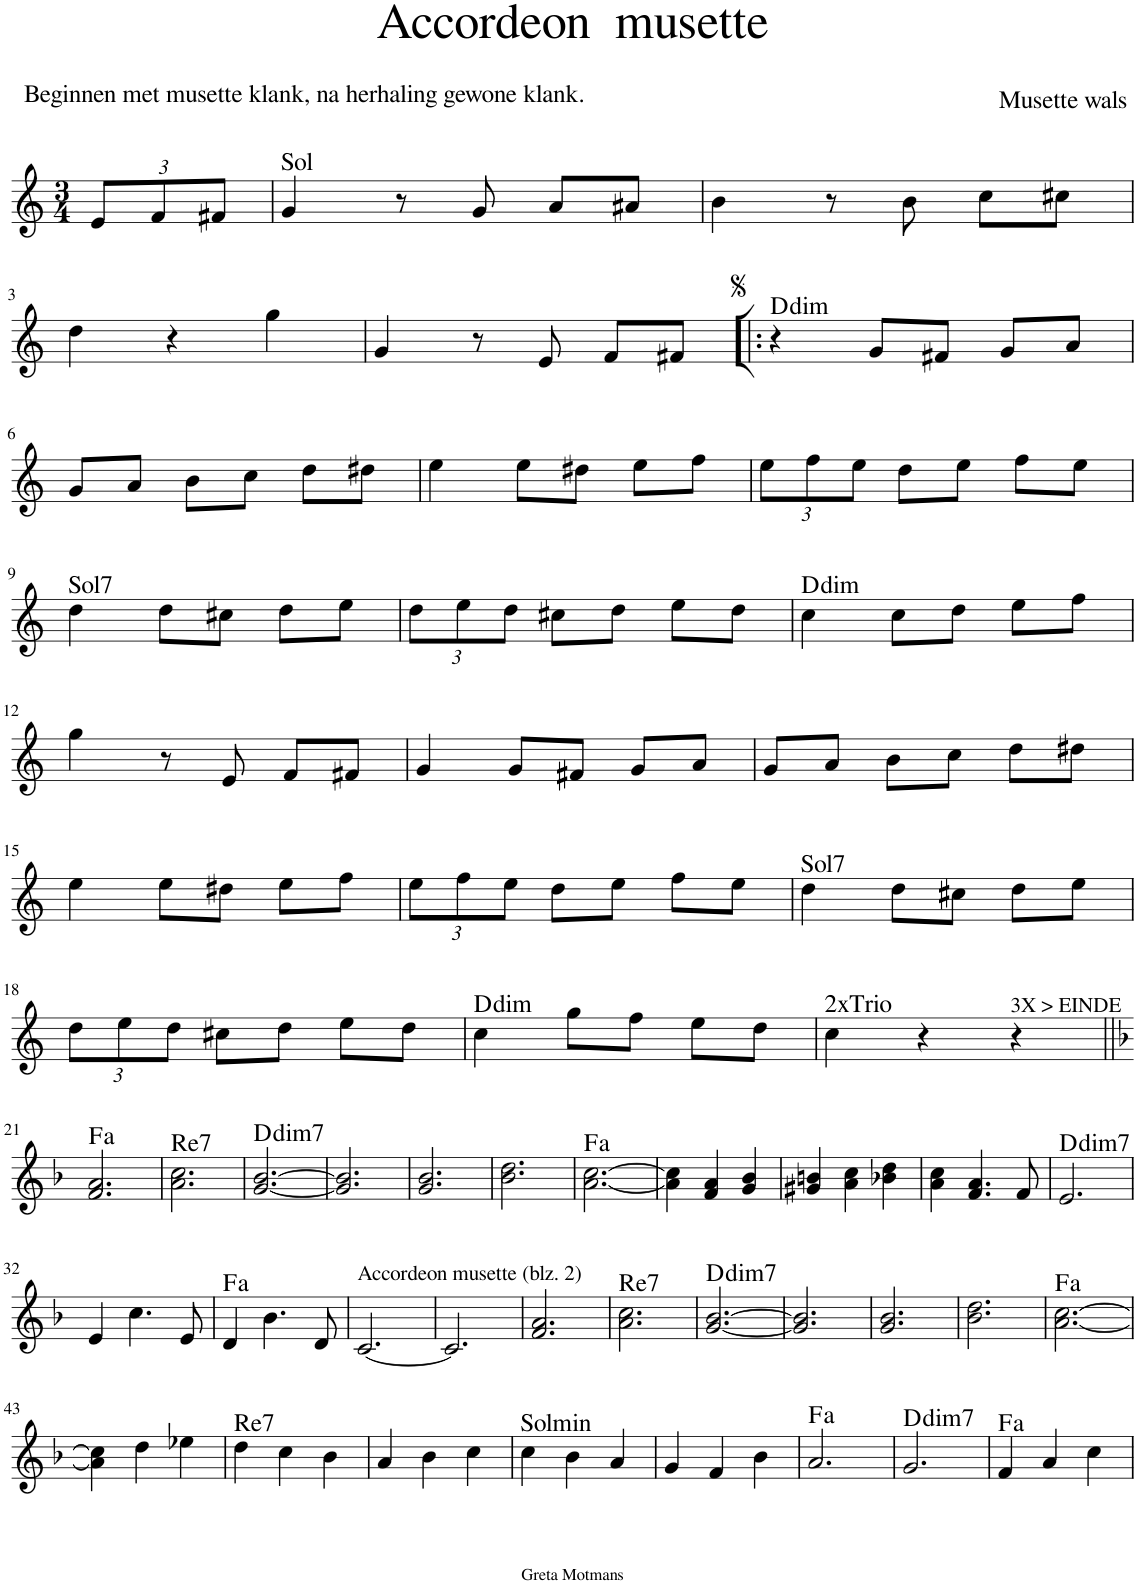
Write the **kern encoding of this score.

**kern	**harte
*part1	*part1
*staff1	*
*I"Accordion	*
*I'Acc	*
*clefG2	*
*k[]	*
*M3/4	*
*Xbrackettup	*
=	=
12e/L	.
12f/	.
12f#X/J	.
=1	=1
!	!LO:H:kt=Sol
4g/	N
8r	.
8g/	.
8a/L	.
8a#X/J	.
=2	=2
4b\	.
8r	.
8b\	.
8cc\L	.
8cc#X\J	.
!!LO:LB:g=z
=3	=3
4dd\	.
4r	.
4gg\	.
=4	=4
4g/	.
8r	.
8e/	.
8f/L	.
8f#X/J	.
=5!|:	=5!|:
!	!LO:H:kt=dim
4r	D:dim
8g/L	.
8f#X/J	.
8g/L	.
8a/J	.
!!LO:LB:g=z
=6	=6
8g/L	.
8a/J	.
8b\L	.
8cc\J	.
8dd\L	.
8dd#X\J	.
=7	=7
4ee\	.
8ee\L	.
8dd#X\J	.
8ee\L	.
8ff\J	.
=8	=8
12ee\L	.
12ff\	.
12ee\J	.
8dd\L	.
8ee\J	.
8ff\L	.
8ee\J	.
!!LO:LB:g=z
=9	=9
!	!LO:H:kt=Sol7
4dd\	N
8dd\L	.
8cc#X\J	.
8dd\L	.
8ee\J	.
=10	=10
12dd\L	.
12ee\	.
12dd\J	.
8cc#X\L	.
8dd\J	.
8ee\L	.
8dd\J	.
=11	=11
!	!LO:H:kt=dim
4cc\	D:dim
8cc\L	.
8dd\J	.
8ee\L	.
8ff\J	.
!!LO:LB:g=z
=12	=12
4gg\	.
8r	.
8e/	.
8f/L	.
8f#X/J	.
=13	=13
4g/	.
8g/L	.
8f#X/J	.
8g/L	.
8a/J	.
=14	=14
8g/L	.
8a/J	.
8b\L	.
8cc\J	.
8dd\L	.
8dd#X\J	.
!!LO:LB:g=z
=15	=15
4ee\	.
8ee\L	.
8dd#X\J	.
8ee\L	.
8ff\J	.
=16	=16
12ee\L	.
12ff\	.
12ee\J	.
8dd\L	.
8ee\J	.
8ff\L	.
8ee\J	.
=17	=17
!	!LO:H:kt=Sol7
4dd\	N
8dd\L	.
8cc#X\J	.
8dd\L	.
8ee\J	.
!!LO:LB:g=z
=18	=18
12dd\L	.
12ee\	.
12dd\J	.
8cc#X\L	.
8dd\J	.
8ee\L	.
8dd\J	.
=19	=19
!	!LO:H:kt=dim
4cc\	D:dim
8gg\L	.
8ff\J	.
8ee\L	.
8dd\J	.
=20	=20
!	!LO:H:kt=2xTrio
4cc\	N
4r	.
!LO:TX:a:t=3X > EINDE	!
4r	.
!!LO:LB:g=z
=21||	=21||
*k[b-]	*
!	!LO:H:kt=a
2.f/ 2.a/	.
=22	=22
!	!LO:H:kt=Re7
2.a\ 2.cc\	N
=23	=23
!	!LO:H:kt=dim7
[2.g/ [2.b-/	D:dim7
=24	=24
2.g/] 2.b-/]	.
=25	=25
2.g/ 2.b-/	.
=26	=26
2.b-\ 2.dd\	.
=27	=27
!	!LO:H:kt=a
[2.a\ [2.cc\	.
=28	=28
4a\] 4cc\]	.
4f/ 4a/	.
4g/ 4b-/	.
=29	=29
4g#X/ 4bn/	.
4a\ 4cc\	.
4b-X\ 4dd\	.
=30	=30
4a\ 4cc\	.
4.f/ 4.a/	.
8f/	.
=31	=31
!	!LO:H:kt=dim7
2.e/	D:dim7
!!LO:LB:g=z
=32	=32
4e/	.
4.cc\	.
8e/	.
=33	=33
!	!LO:H:kt=a
4d/	.
4.b-\	.
8d/	.
=34	=34
!LO:TX:a:t=Accordeon musette (blz. 2)	!
[2.c/	.
=35	=35
2.c/]	.
=36	=36
2.f/ 2.a/	.
=37	=37
!	!LO:H:kt=Re7
2.a\ 2.cc\	N
=38	=38
!	!LO:H:kt=dim7
[2.g/ [2.b-/	D:dim7
=39	=39
2.g/] 2.b-/]	.
=40	=40
2.g/ 2.b-/	.
=41	=41
2.b-\ 2.dd\	.
=42	=42
!	!LO:H:kt=a
[2.a\ [2.cc\	.
!!LO:LB:g=z
=43	=43
4a\] 4cc\]	.
4dd\	.
4ee-X\	.
=44	=44
!	!LO:H:kt=Re7
4dd\	N
4cc\	.
4b-\	.
=45	=45
4a/	.
4b-\	.
4cc\	.
=46	=46
!	!LO:H:kt=Solmin
4cc\	N
4b-\	.
4a/	.
=47	=47
4g/	.
4f/	.
4b-\	.
=48	=48
!	!LO:H:kt=a
2.a/	.
=49	=49
!	!LO:H:kt=dim7
2.g/	D:dim7
=50	=50
!	!LO:H:kt=a
4f/	.
4a/	.
4cc\	.
=	=
*-	*-
